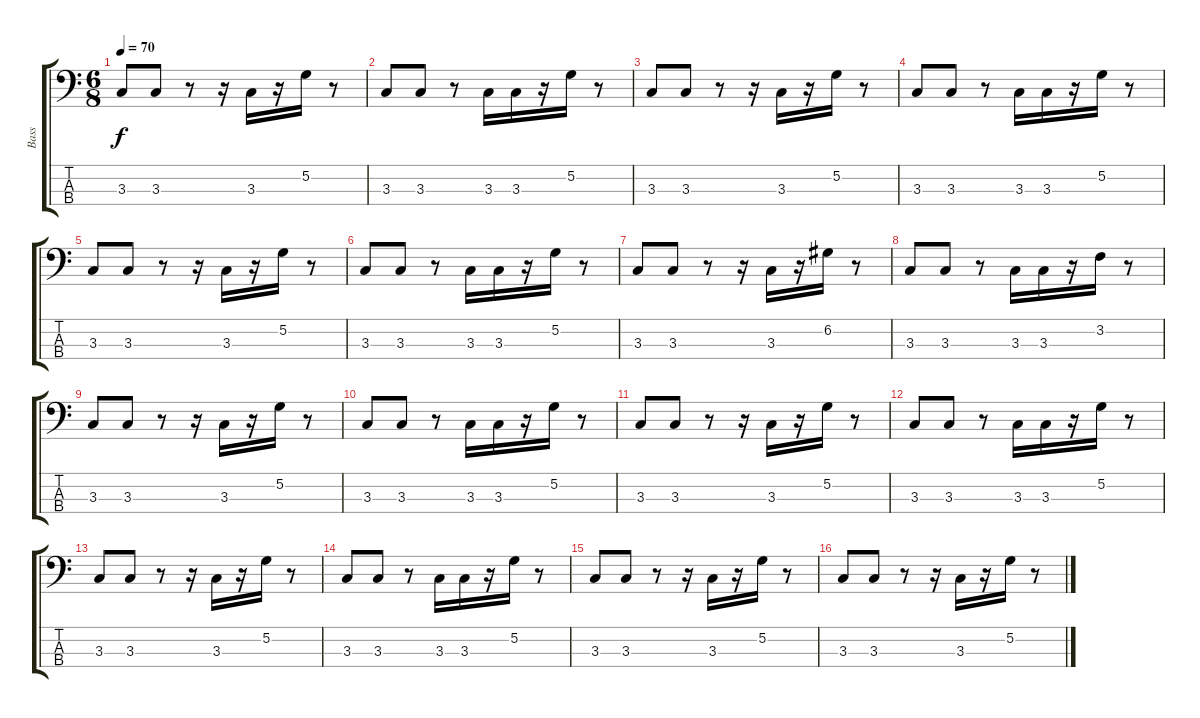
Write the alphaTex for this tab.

\track ("Bass" "Bass") {instrument acousticguitarnylon}
\staff {score tabs}
\tuning (G2 D2 A1 E1) {hide}
\ts (6 8)
\tempo 70
\clef f4
\ks c
3.3.8{dy f instrument acousticguitarnylon} 3.3.8 r.8 r.16 3.3.16 r.16 5.2.16 r.8 |
3.3.8 3.3.8 r.8 3.3.16 3.3.16 r.16 5.2.16 r.8 |
3.3.8 3.3.8 r.8 r.16 3.3.16 r.16 5.2.16 r.8 |
3.3.8 3.3.8 r.8 3.3.16 3.3.16 r.16 5.2.16 r.8 |
3.3.8 3.3.8 r.8 r.16 3.3.16 r.16 5.2.16 r.8 |
3.3.8 3.3.8 r.8 3.3.16 3.3.16 r.16 5.2.16 r.8 |
3.3.8 3.3.8 r.8 r.16 3.3.16 r.16 6.2.16 r.8 |
3.3.8 3.3.8 r.8 3.3.16 3.3.16 r.16 3.2.16 r.8 |
3.3.8 3.3.8 r.8 r.16 3.3.16 r.16 5.2.16 r.8 |
3.3.8 3.3.8 r.8 3.3.16 3.3.16 r.16 5.2.16 r.8 |
3.3.8 3.3.8 r.8 r.16 3.3.16 r.16 5.2.16 r.8 |
3.3.8 3.3.8 r.8 3.3.16 3.3.16 r.16 5.2.16 r.8 |
3.3.8 3.3.8 r.8 r.16 3.3.16 r.16 5.2.16 r.8 |
3.3.8 3.3.8 r.8 3.3.16 3.3.16 r.16 5.2.16 r.8 |
3.3.8 3.3.8 r.8 r.16 3.3.16 r.16 5.2.16 r.8 |
3.3.8 3.3.8 r.8 r.16 3.3.16 r.16 5.2.16 r.8
